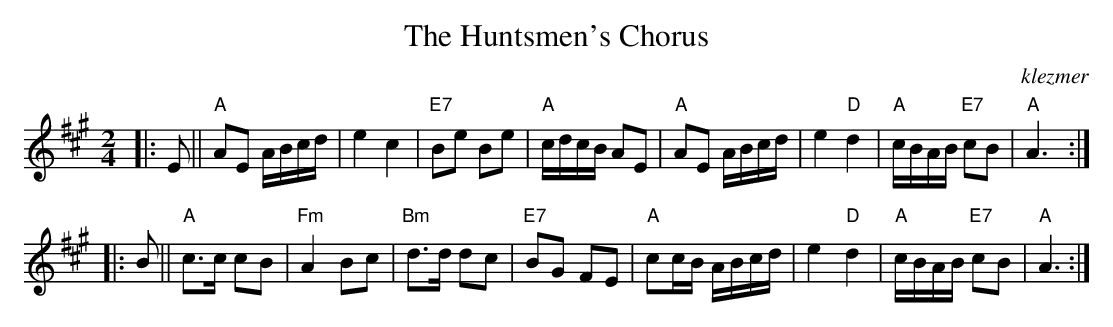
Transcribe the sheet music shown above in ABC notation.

X:1
T: The Huntsmen's Chorus
O:klezmer
M:2/4
L:1/8
K:A
|: E || "A"AE A/B/c/d/ | e2 c2 |  "E7"Be Be | "A"c/d/c/B/ AE \
| "A"AE A/B/c/d/ | e2 "D"d2 | "A"c/B/A/B/ "E7"cB | "A"A3 :|
|: B || "A"c>c cB | "Fm"A2 Bc | "Bm"d>d dc | "E7"BG FE \
| "A"cc/B/ A/B/c/d/ | e2 "D"d2 | "A"c/B/A/B/ "E7"cB | "A"A3 :|
